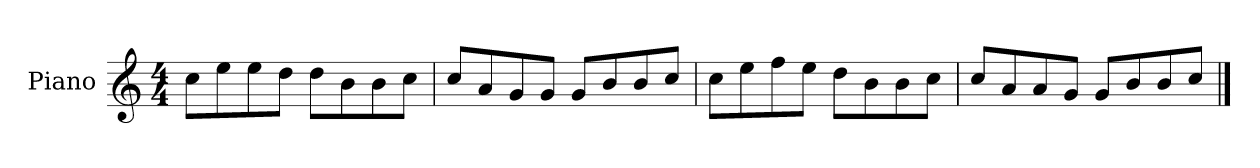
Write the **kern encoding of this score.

**kern
*part1
*staff1
*I"Piano
*I'P-no
*clefG2
*k[]
*M4/4
*MM90
=1
8cc\L
8ee\
8ee\
8dd\J
8dd\L
8b\
8b\
8cc\J
=2
8cc/L
8a/
8g/
8g/J
8g/L
8b/
8b/
8cc/J
=3
8cc\L
8ee\
8ff\
8ee\J
8dd\L
8b\
8b\
8cc\J
=4
8cc/L
8a/
8a/
8g/J
8g/L
8b/
8b/
8cc/J
==
*-
